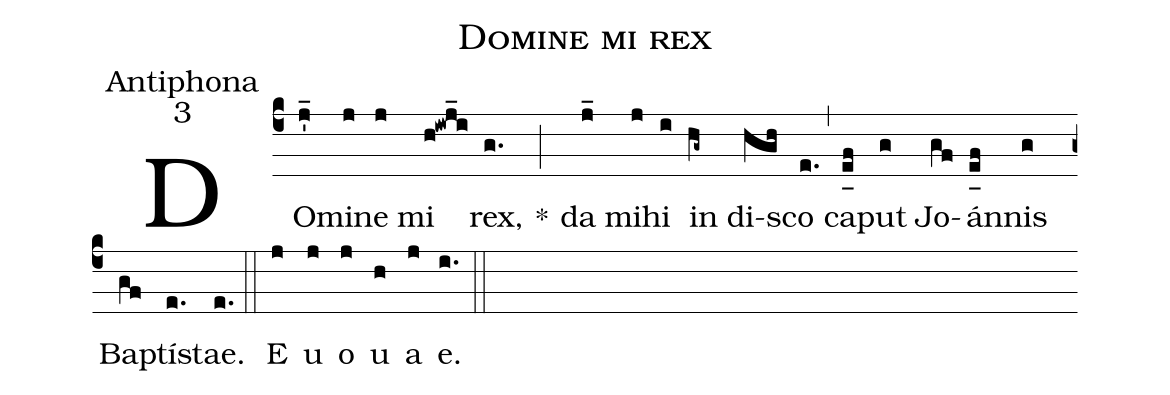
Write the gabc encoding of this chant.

name:Domine mi rex;
office-part:Antiphona;
mode:3;
%%
(c4) DO(j'_)mi(j)ne(j) mi(h!iwj_i) rex,(g.) *(;) da(j_) mi(j)hi(i) in(hg~) di(hgh)sco(e.) (,) ca(e_[uh:l]f)put(g) <nlba>Jo(gf)án(e_[uh:l]f)nis</nlba>(g) Ba(gf)ptí(e.)stae.(e.) (::) <eu>E(j) u(j) o(j) u(h) a(j) e.</eu>(i.) (::)
